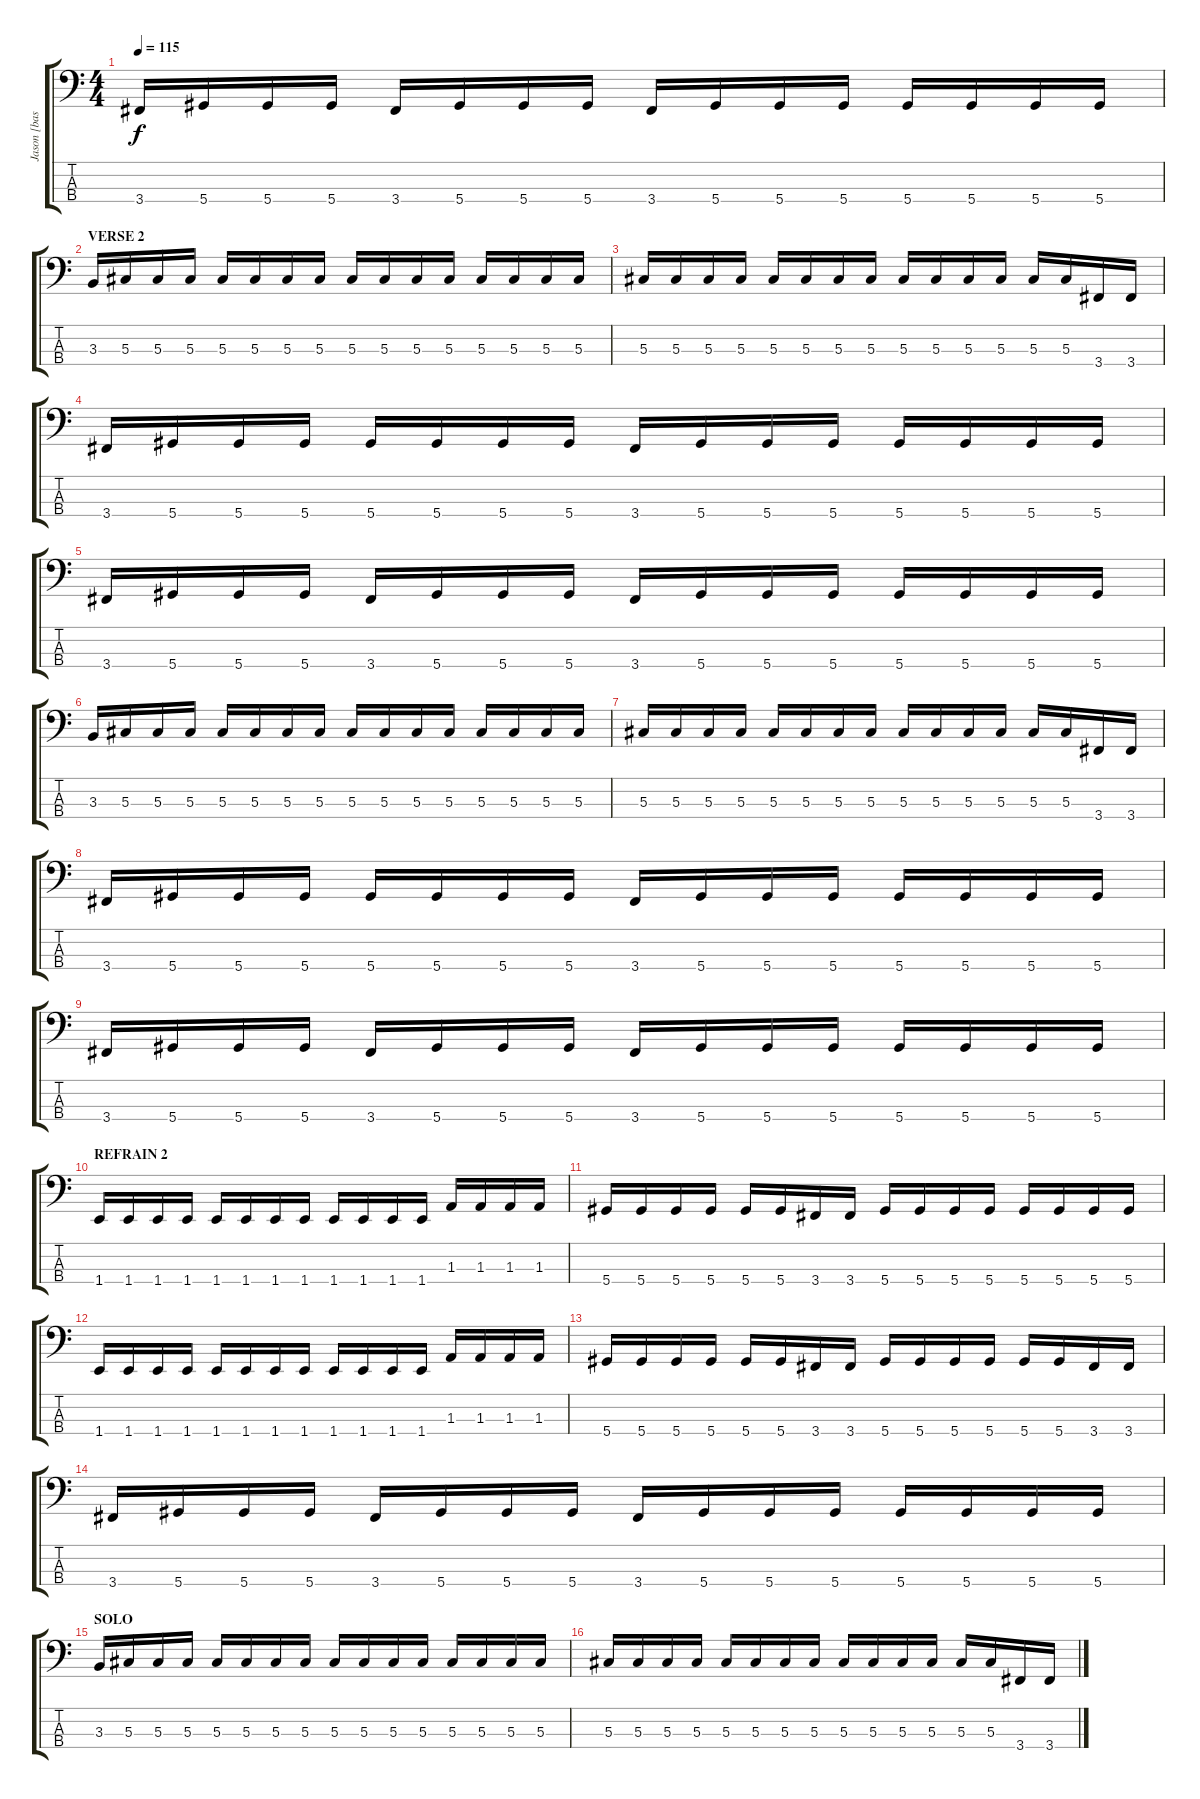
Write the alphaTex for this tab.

\track ("Jason [bass]" "Jason [bas") {instrument electricbasspick}
\staff {score tabs}
\tuning (Gb2 Db2 Ab1 Eb1) {hide}
\ts (4 4)
\tempo 115
\clef f4
\ks c
3.4.16{dy f} 5.4.16 5.4.16 5.4.16 3.4.16 5.4.16 5.4.16 5.4.16 3.4.16 5.4.16 5.4.16 5.4.16 5.4.16 5.4.16 5.4.16 5.4.16 |
\section ("" "VERSE 2")
3.3.16 5.3.16 5.3.16 5.3.16 5.3.16 5.3.16 5.3.16 5.3.16 5.3.16 5.3.16 5.3.16 5.3.16 5.3.16 5.3.16 5.3.16 5.3.16 |
5.3.16 5.3.16 5.3.16 5.3.16 5.3.16 5.3.16 5.3.16 5.3.16 5.3.16 5.3.16 5.3.16 5.3.16 5.3.16 5.3.16 3.4.16 3.4.16 |
3.4.16 5.4.16 5.4.16 5.4.16 5.4.16 5.4.16 5.4.16 5.4.16 3.4.16 5.4.16 5.4.16 5.4.16 5.4.16 5.4.16 5.4.16 5.4.16 |
3.4.16 5.4.16 5.4.16 5.4.16 3.4.16 5.4.16 5.4.16 5.4.16 3.4.16 5.4.16 5.4.16 5.4.16 5.4.16 5.4.16 5.4.16 5.4.16 |
3.3.16 5.3.16 5.3.16 5.3.16 5.3.16 5.3.16 5.3.16 5.3.16 5.3.16 5.3.16 5.3.16 5.3.16 5.3.16 5.3.16 5.3.16 5.3.16 |
5.3.16 5.3.16 5.3.16 5.3.16 5.3.16 5.3.16 5.3.16 5.3.16 5.3.16 5.3.16 5.3.16 5.3.16 5.3.16 5.3.16 3.4.16 3.4.16 |
3.4.16 5.4.16 5.4.16 5.4.16 5.4.16 5.4.16 5.4.16 5.4.16 3.4.16 5.4.16 5.4.16 5.4.16 5.4.16 5.4.16 5.4.16 5.4.16 |
3.4.16 5.4.16 5.4.16 5.4.16 3.4.16 5.4.16 5.4.16 5.4.16 3.4.16 5.4.16 5.4.16 5.4.16 5.4.16 5.4.16 5.4.16 5.4.16 |
\section ("" "REFRAIN 2")
1.4.16 1.4.16 1.4.16 1.4.16 1.4.16 1.4.16 1.4.16 1.4.16 1.4.16 1.4.16 1.4.16 1.4.16 1.3.16 1.3.16 1.3.16 1.3.16 |
5.4.16 5.4.16 5.4.16 5.4.16 5.4.16 5.4.16 3.4.16 3.4.16 5.4.16 5.4.16 5.4.16 5.4.16 5.4.16 5.4.16 5.4.16 5.4.16 |
1.4.16 1.4.16 1.4.16 1.4.16 1.4.16 1.4.16 1.4.16 1.4.16 1.4.16 1.4.16 1.4.16 1.4.16 1.3.16 1.3.16 1.3.16 1.3.16 |
5.4.16 5.4.16 5.4.16 5.4.16 5.4.16 5.4.16 3.4.16 3.4.16 5.4.16 5.4.16 5.4.16 5.4.16 5.4.16 5.4.16 3.4.16 3.4.16 |
3.4.16 5.4.16 5.4.16 5.4.16 3.4.16 5.4.16 5.4.16 5.4.16 3.4.16 5.4.16 5.4.16 5.4.16 5.4.16 5.4.16 5.4.16 5.4.16 |
\section ("" "SOLO")
3.3.16 5.3.16 5.3.16 5.3.16 5.3.16 5.3.16 5.3.16 5.3.16 5.3.16 5.3.16 5.3.16 5.3.16 5.3.16 5.3.16 5.3.16 5.3.16 |
5.3.16 5.3.16 5.3.16 5.3.16 5.3.16 5.3.16 5.3.16 5.3.16 5.3.16 5.3.16 5.3.16 5.3.16 5.3.16 5.3.16 3.4.16 3.4.16
